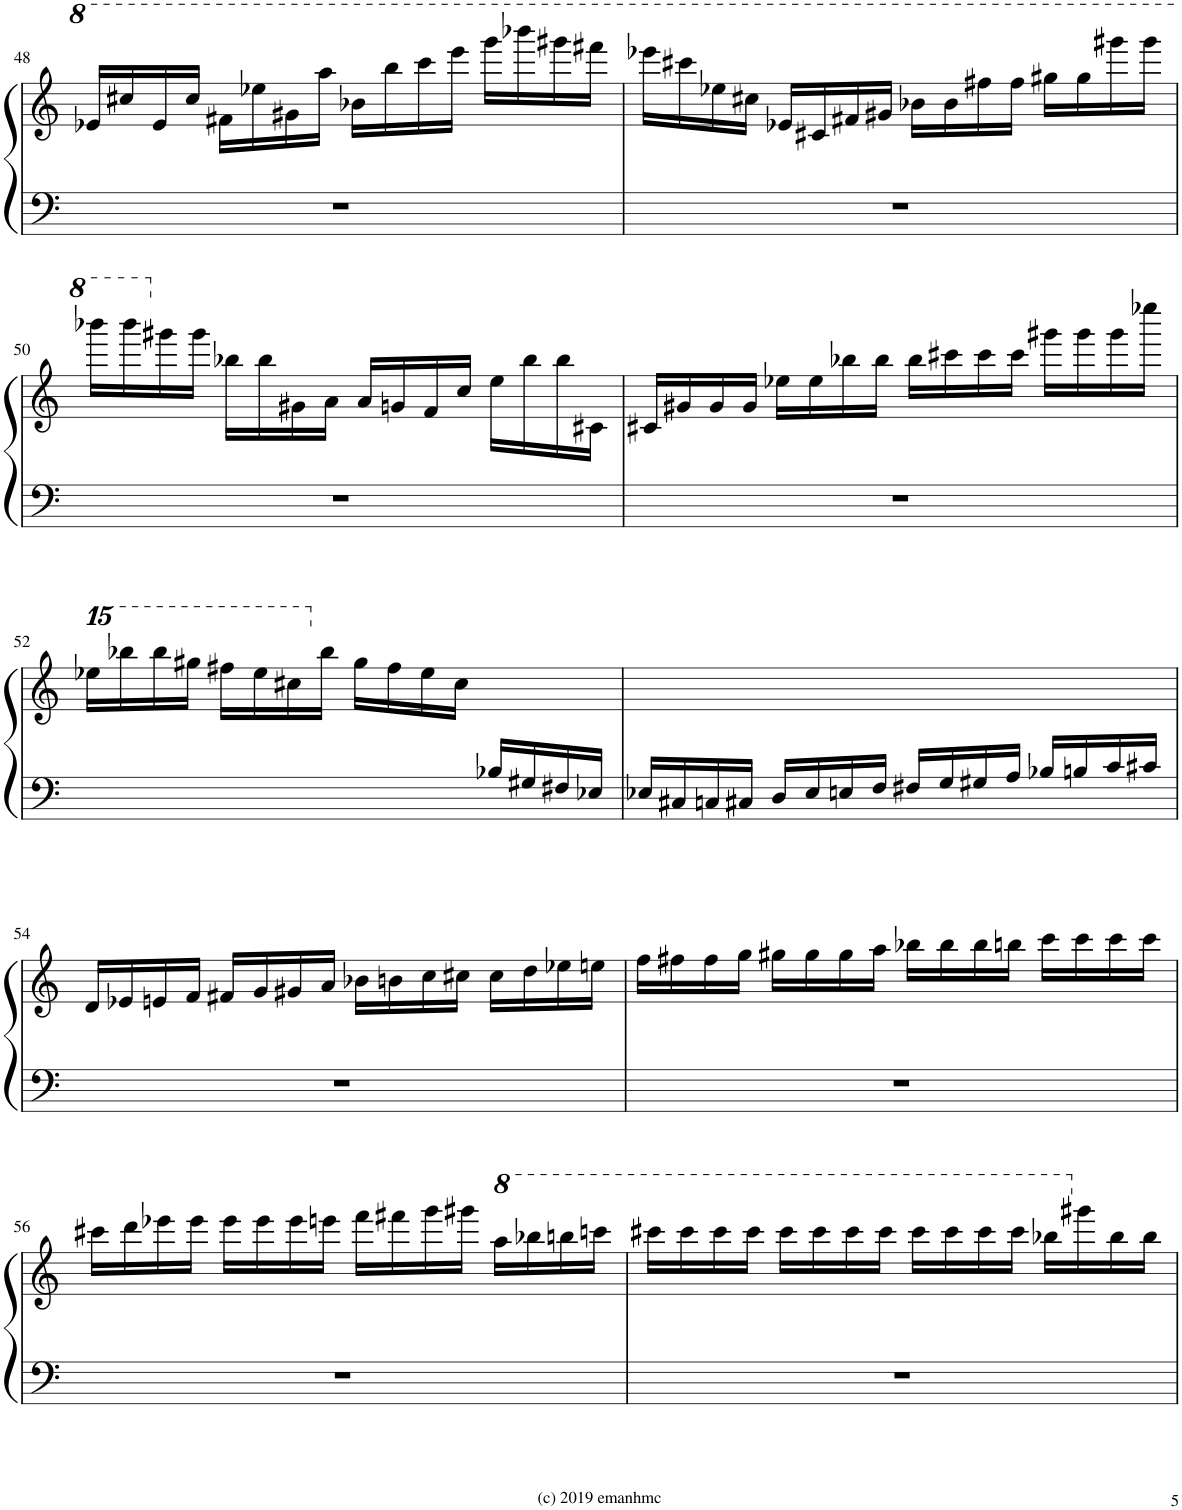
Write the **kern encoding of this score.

**kern	**kern
*part1	*part1
*staff2	*staff1
*I"Piano	*
*I'Pno.	*
!!LO:PB:g=z
*clefF4	*clefG2
*k[]	*k[]
*M4/4	*M4/4
*met(c)	*met(c)
=48	=48
1r	16ee-X/LL
.	16ccc#X/
.	16ee-/
.	16ccc#/JJ
.	16ff#X\LL
.	16eee-X\
.	16gg#X\
.	16aaa\JJ
.	16bb-X\LL
.	16bbb\
.	16cccc\
.	16eeee\JJ
.	16gggg\LL
.	16bbbb-X\
.	16gggg#X\
.	16ffff#X\JJ
=49	=49
1r	16eeee-X\LL
.	16cccc#X\
.	16eee-X\
.	16ccc#X\JJ
.	16ee-X/LL
.	16cc#X/
.	16ff#X/
.	16gg#X/JJ
.	16bb-X\LL
.	16bb-\
.	16fff#X\
.	16fff#\JJ
.	16ggg#X\LL
.	16ggg#\
.	16gggg#X\
.	16gggg#\JJ
!!LO:LB:g=z
=50	=50
1r	16bbbb-X\LL
.	16bbbb-\
.	16ggg#X\
.	16ggg#\JJ
.	16bb-X\LL
.	16bb-\
.	16g#X\
.	16a\JJ
.	16a/LL
.	16gn/
.	16f/
.	16cc/JJ
.	16ee\LL
.	16bb-\
.	16bb-\
.	16c#X\JJ
=51	=51
1r	16c#X/LL
.	16g#X/
.	16g#/
.	16g#/JJ
.	16ee-X\LL
.	16ee-\
.	16bb-X\
.	16bb-\JJ
.	16bb-\LL
.	16ccc#X\
.	16ccc#\
.	16ccc#\JJ
.	16ggg#X\LL
.	16ggg#\
.	16ggg#\
.	16eeee-X\JJ
!!LO:LB:g=z
=52	=52
*^	*
*	*	*15ma
2.ryy	1ryy	16eeee-X\LL
.	.	16bbbb-X\
.	.	16bbbb-\
.	.	16gggg#X\JJ
.	.	16ffff#X\LL
.	.	16eeee-\
.	.	16cccc#X\
*	*	*X15ma
.	.	16bb-\JJ
.	.	16gg#\LL
.	.	16ff#\
.	.	16ee-\
.	.	16cc#\JJ
16B-X/LL	.	4ryy
16G#X/	.	.
16F#X/	.	.
16E-X/JJ	.	.
=53	=53	=53
16E-X/LL	1ryy	1ryy
16C#X/	.	.
16Cn/	.	.
16C#X/JJ	.	.
16D/LL	.	.
16E-/	.	.
16En/	.	.
16F/JJ	.	.
16F#X/LL	.	.
16G/	.	.
16G#X/	.	.
16A/JJ	.	.
16B-X/LL	.	.
16Bn/	.	.
16c/	.	.
16c#X/JJ	.	.
*v	*v	*
!!LO:LB:g=z
=54	=54
1r	16d/LL
.	16e-X/
.	16en/
.	16f/JJ
.	16f#X/LL
.	16g/
.	16g#X/
.	16a/JJ
.	16b-X\LL
.	16bn\
.	16cc\
.	16cc#X\JJ
.	16cc#\LL
.	16dd\
.	16ee-X\
.	16een\JJ
=55	=55
1r	16ff\LL
.	16ff#X\
.	16ff#\
.	16gg\JJ
.	16gg#X\LL
.	16gg#\
.	16gg#\
.	16aa\JJ
.	16bb-X\LL
.	16bb-\
.	16bb-\
.	16bbn\JJ
.	16ccc\LL
.	16ccc\
.	16ccc\
.	16ccc\JJ
!!LO:LB:g=z
=56	=56
1r	16ccc#X\LL
.	16ddd\
.	16eee-X\
.	16eee-\JJ
.	16eee-\LL
.	16eee-\
.	16eee-\
.	16eeen\JJ
.	16fff\LL
.	16fff#X\
.	16ggg\
.	16ggg#X\JJ
*	*8va
.	16aaa\LL
.	16bbb-X\
.	16bbbn\
.	16ccccn\JJ
=57	=57
1r	16cccc#X\LL
.	16cccc#\
.	16cccc#\
.	16cccc#\JJ
.	16cccc#\LL
.	16cccc#\
.	16cccc#\
.	16cccc#\JJ
.	16cccc#\LL
.	16cccc#\
.	16cccc#\
.	16cccc#\JJ
.	16bbb-X\LL
*	*X8va
.	16ggg#X\
.	16bb-\
.	16bb-\JJ
=	=
*-	*-
